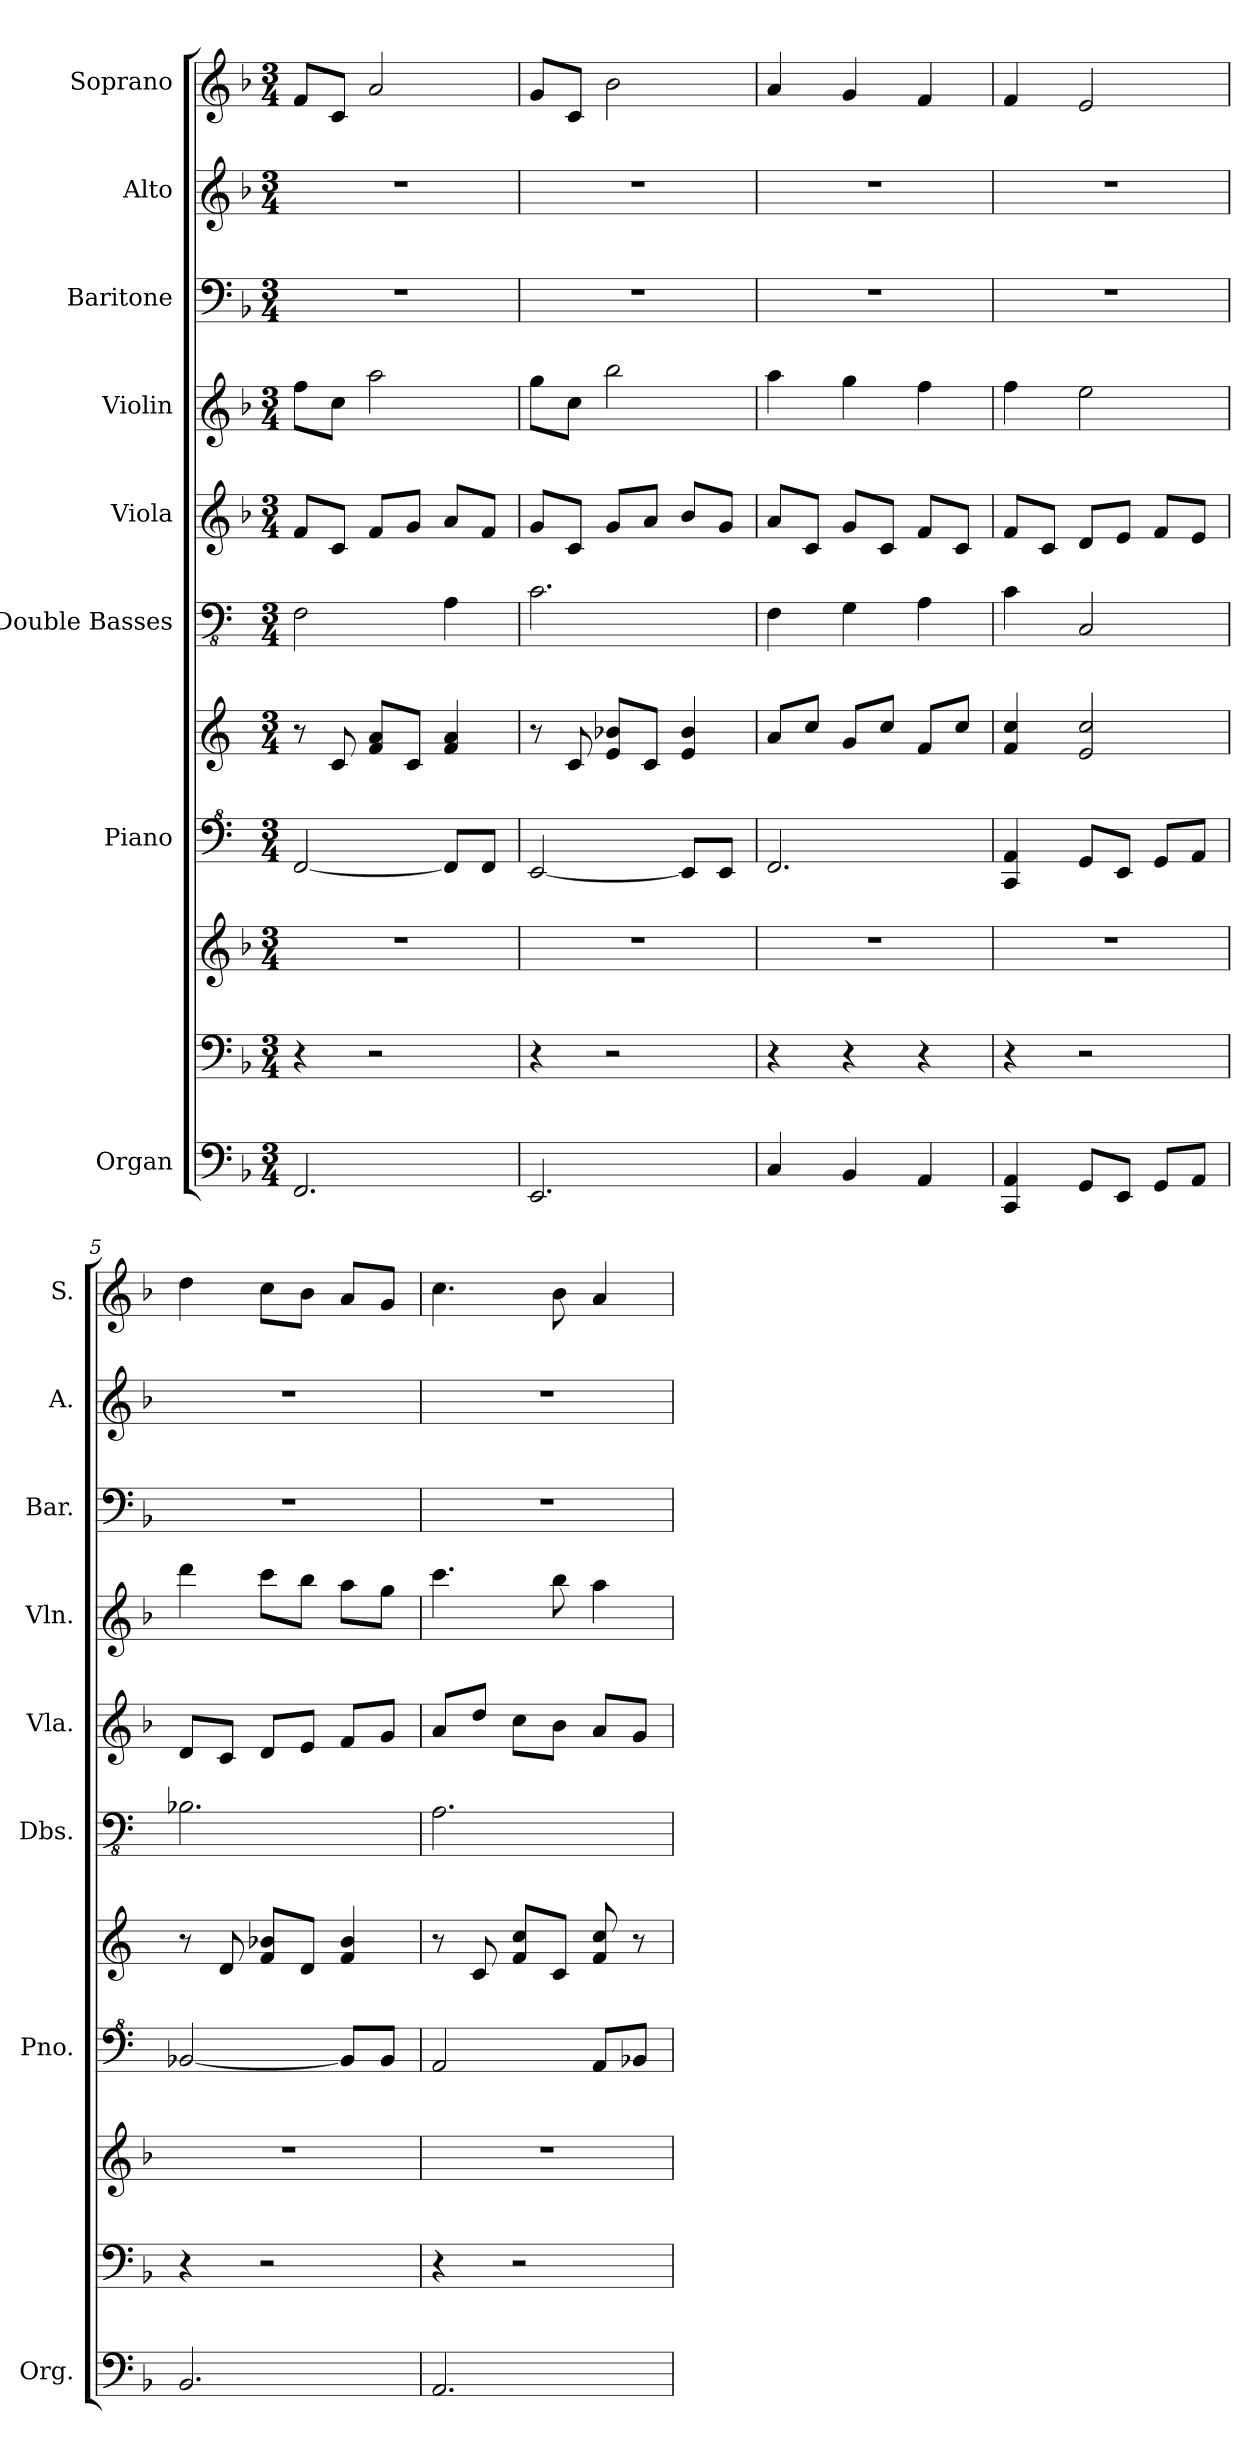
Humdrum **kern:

**kern	**kern	**kern	**kern	**kern	**kern	**kern	**kern	**kern	**kern	**kern
*part8	*part8	*part8	*part7	*part7	*part6	*part5	*part4	*part3	*part2	*part1
*staff11	*staff10	*staff9	*staff8	*staff7	*staff6	*staff5	*staff4	*staff3	*staff2	*staff1
*I"Organ	*	*	*I"Piano	*	*I"Double Basses	*I"Viola	*I"Violin	*I"Baritone	*I"Alto	*I"Soprano
*I'Org.	*	*	*I'Pno.	*	*I'Dbs.	*I'Vla.	*I'Vln.	*I'Bar.	*I'A.	*I'S.
*clefF4	*clefF4	*clefG2	*clefF^4	*	*clefFv4	*	*clefG2	*clefF4	*clefG2	*clefG2
*k[b-]	*k[b-]	*k[b-]	*k[]	*k[]	*k[]	*k[b-]	*k[b-]	*k[b-]	*k[b-]	*k[b-]
*F:	*F:	*F:	*C:	*C:	*C:	*F:	*F:	*F:	*F:	*F:
*M3/4	*M3/4	*M3/4	*M3/4	*M3/4	*M3/4	*M3/4	*M3/4	*M3/4	*M3/4	*M3/4
=1	=1	=1	=1	=1	=1	=1	=1	=1	=1	=1
2.FF/	4r	2.r	[2F/	8r	2FF\	8f/L	8ff\L	2.r	2.r	8f/L
.	.	.	.	8c/	.	8c/J	8cc\J	.	.	8c/J
.	2r	.	.	8f/ 8a/L	.	8f/L	2aa\	.	.	2a/
.	.	.	.	8c/J	.	8g/J	.	.	.	.
.	.	.	8F/L]	4f/ 4a/	4AA\	8a/L	.	.	.	.
.	.	.	8F/J	.	.	8f/J	.	.	.	.
=2	=2	=2	=2	=2	=2	=2	=2	=2	=2	=2
2.EE/	4r	2.r	[2E/	8r	2.C\	8g/L	8gg\L	2.r	2.r	8g/L
.	.	.	.	8c/	.	8c/J	8cc\J	.	.	8c/J
.	2r	.	.	8e/ 8b-X/L	.	8g/L	2bb-\	.	.	2b-\
.	.	.	.	8c/J	.	8a/J	.	.	.	.
.	.	.	8E/L]	4e/ 4b-/	.	8b-/L	.	.	.	.
.	.	.	8E/J	.	.	8g/J	.	.	.	.
=3	=3	=3	=3	=3	=3	=3	=3	=3	=3	=3
4C/	4r	2.r	2.F/	8a/L	4FF\	8a/L	4aa\	2.r	2.r	4a/
.	.	.	.	8cc/J	.	8c/J	.	.	.	.
4BB-/	4r	.	.	8g/L	4GG\	8g/L	4gg\	.	.	4g/
.	.	.	.	8cc/J	.	8c/J	.	.	.	.
4AA/	4r	.	.	8f/L	4AA\	8f/L	4ff\	.	.	4f/
.	.	.	.	8cc/J	.	8c/J	.	.	.	.
=4	=4	=4	=4	=4	=4	=4	=4	=4	=4	=4
4CC/ 4AA/	4r	2.r	4C/ 4A/	4f/ 4cc/	4C\	8f/L	4ff\	2.r	2.r	4f/
.	.	.	.	.	.	8c/J	.	.	.	.
8GG/L	2r	.	8G/L	2e/ 2cc/	2CC/	8d/L	2ee\	.	.	2e/
8EE/J	.	.	8E/J	.	.	8e/J	.	.	.	.
8GG/L	.	.	8G/L	.	.	8f/L	.	.	.	.
8AA/J	.	.	8A/J	.	.	8e/J	.	.	.	.
=5	=5	=5	=5	=5	=5	=5	=5	=5	=5	=5
2.BB-/	4r	2.r	[2B-X/	8r	2.BB-X\	8d/L	4ddd\	2.r	2.r	4dd\
.	.	.	.	8d/	.	8c/J	.	.	.	.
.	2r	.	.	8f/ 8b-X/L	.	8d/L	8ccc\L	.	.	8cc\L
.	.	.	.	8d/J	.	8e/J	8bb-\J	.	.	8b-\J
.	.	.	8B-/L]	4f/ 4b-/	.	8f/L	8aa\L	.	.	8a/L
.	.	.	8B-/J	.	.	8g/J	8gg\J	.	.	8g/J
!!LO:PB:g=z
=6	=6	=6	=6	=6	=6	=6	=6	=6	=6	=6
2.AA/	4r	2.r	2A/	8r	2.AA\	8a/L	4.ccc\	2.r	2.r	4.cc\
.	.	.	.	8c/	.	8dd/J	.	.	.	.
.	2r	.	.	8f/ 8cc/L	.	8cc\L	.	.	.	.
.	.	.	.	8c/J	.	8b-\J	8bb-\	.	.	8b-\
.	.	.	8A/L	8f/ 8cc/	.	8a/L	4aa\	.	.	4a/
.	.	.	8B-X/J	8r	.	8g/J	.	.	.	.
=	=	=	=	=	=	=	=	=	=	=
*-	*-	*-	*-	*-	*-	*-	*-	*-	*-	*-
